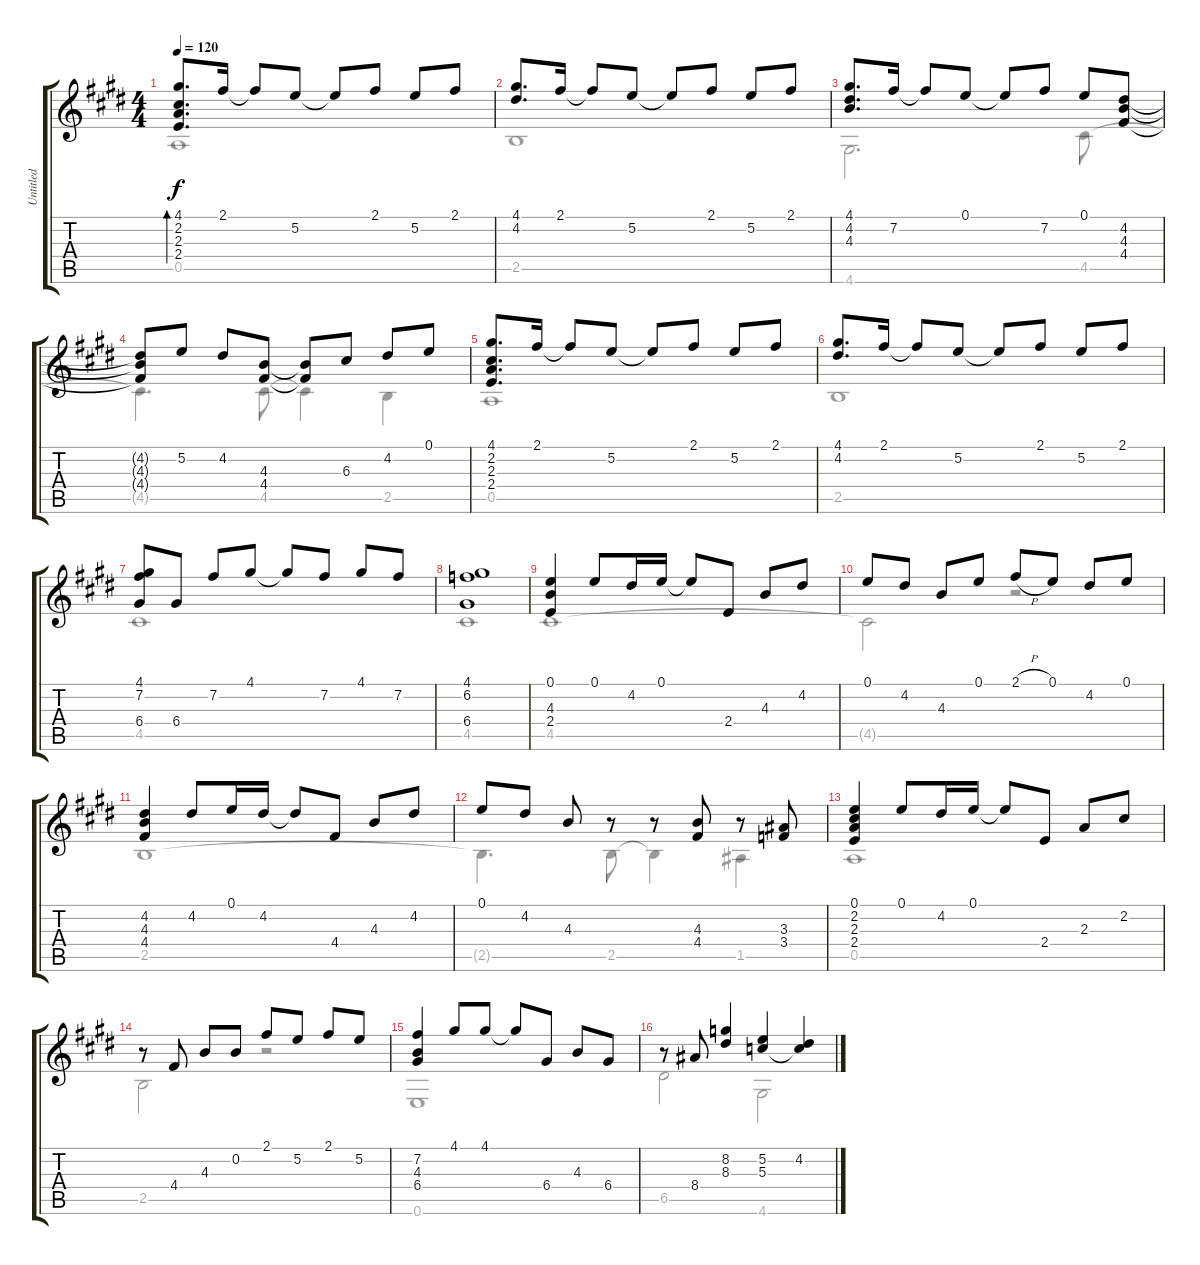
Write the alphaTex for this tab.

\track ("Untitled" "Untitled") {instrument acousticguitarnylon}
\staff {score tabs}
\tuning (E4 B3 G3 D3 A2 E2) {hide}
\voice
\ts (4 4)
\tempo 120
\clef g2
\ks e
(4.1 2.2 2.3 2.4).8{d bd 30 dy f instrument acousticguitarnylon} 2.1.16 2.1{t}.8 5.2.8 5.2{t}.8 2.1.8 5.2.8 2.1.8 |
(4.1 4.2).8{d} 2.1.16 2.1{t}.8 5.2.8 5.2{t}.8 2.1.8 5.2.8 2.1.8 |
(4.1 4.2 4.3).8{d} 7.2.16 7.2{t}.8 0.1.8 0.1{t}.8 7.2.8 0.1.8 (4.2 4.3 4.4).8 |
(4.2{t} 4.3{t} 4.4{t}).8 5.2.8 4.2.8 (4.3 4.4).8 (4.3{t} 4.4{t}).8 6.3.8 4.2.8 0.1.8 |
(4.1 2.2 2.3 2.4).8{d} 2.1.16 2.1{t}.8 5.2.8 5.2{t}.8 2.1.8 5.2.8 2.1.8 |
(4.1 4.2).8{d} 2.1.16 2.1{t}.8 5.2.8 5.2{t}.8 2.1.8 5.2.8 2.1.8 |
(4.1 7.2 6.4).8 6.4.8 7.2.8 4.1.8 4.1{t}.8 7.2.8 4.1.8 7.2.8 |
(4.1 6.2 6.4).1 |
(0.1 4.3 2.4).4 0.1.8 4.2.16 0.1.16 0.1{t}.8 2.4.8 4.3.8 4.2.8 |
0.1.8 4.2.8 4.3.8 0.1.8 2.1{h}.8 0.1.8 4.2.8 0.1.8 |
(4.2 4.3 4.4).4 4.2.8 0.1.16 4.2.16 4.2{t}.8 4.4.8 4.3.8 4.2.8 |
0.1.8 4.2.8 4.3.8 r.8 r.8 (4.3 4.4).8 r.8 (3.3 3.4).8 |
(0.1 2.2 2.3 2.4).4 0.1.8 4.2.16 0.1.16 0.1{t}.8 2.4.8 2.3.8 2.2.8 |
r.8 4.4.8 4.3.8 0.2.8 2.1.8 5.2.8 2.1.8 5.2.8 |
(7.2 4.3 6.4).4 4.1.8 4.1.8 4.1{t}.8 6.4.8 4.3.8 6.4.8 |
r.8 8.4.8 (8.2 8.3).4 (5.2 5.3).4 (4.2 5.3{t}).4
\voice
\clef g2
\ottava regular
\simile none
\ks e
0.5.1{dy f} |
2.5.1 |
4.6.2{d} 4.5.8 |
4.5{t}.4{d} 4.5.8 4.5{t}.4 2.5.4 |
0.5.1 |
2.5.1 |
4.5.1 |
4.5.1 |
4.5.1 |
4.5{t}.2 r.2 |
2.5.1 |
2.5{t}.4{d} 2.5.8 2.5{t}.4 1.5.4 |
0.5.1 |
2.5.2 r.2 |
0.6.1 |
6.5.2 4.6.2
